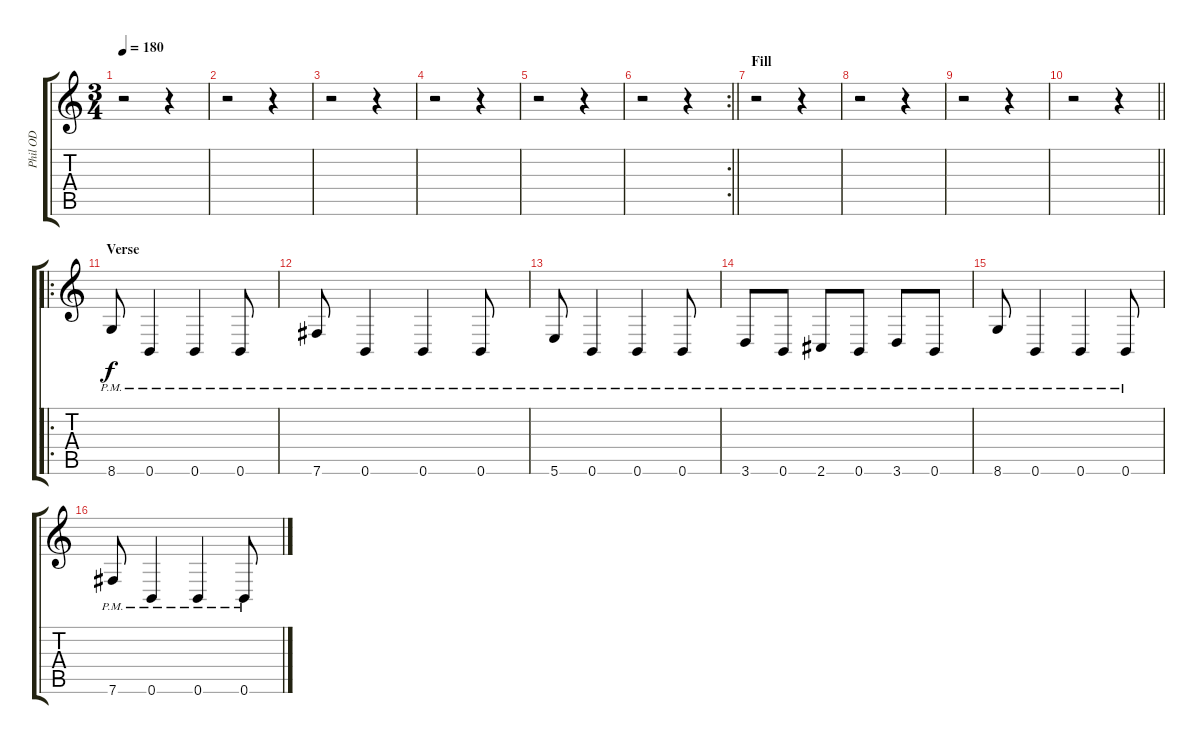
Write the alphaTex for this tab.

\track ("Phil OD" "Phil OD") {instrument overdrivenguitar}
\staff {score tabs}
\tuning (Db4 Ab3 E3 B2 Gb2 B1) {hide}
\ts (3 4)
\tempo 180
\clef g2
\ks c
r.2{dy f} r.4 |
r.2 r.4 |
r.2 r.4 |
r.2 r.4 |
r.2 r.4 |
\rc 2
\barLineRight lightlight
r.2 r.4 |
\section ("" "Fill")
r.2 r.4 |
r.2 r.4 |
r.2 r.4 |
\barLineRight lightlight
r.2 r.4 |
\ro
\section ("" "Verse")
8.6{pm}.8 0.6{pm}.4 0.6{pm}.4 0.6{pm}.8 |
7.6{pm}.8 0.6{pm}.4 0.6{pm}.4 0.6{pm}.8 |
5.6{pm}.8 0.6{pm}.4 0.6{pm}.4 0.6{pm}.8 |
3.6{pm}.8 0.6{pm}.8 2.6{pm}.8 0.6{pm}.8 3.6{pm}.8 0.6{pm}.8 |
8.6{pm}.8 0.6{pm}.4 0.6{pm}.4 0.6{pm}.8 |
7.6{pm}.8 0.6{pm}.4 0.6{pm}.4 0.6{pm}.8
